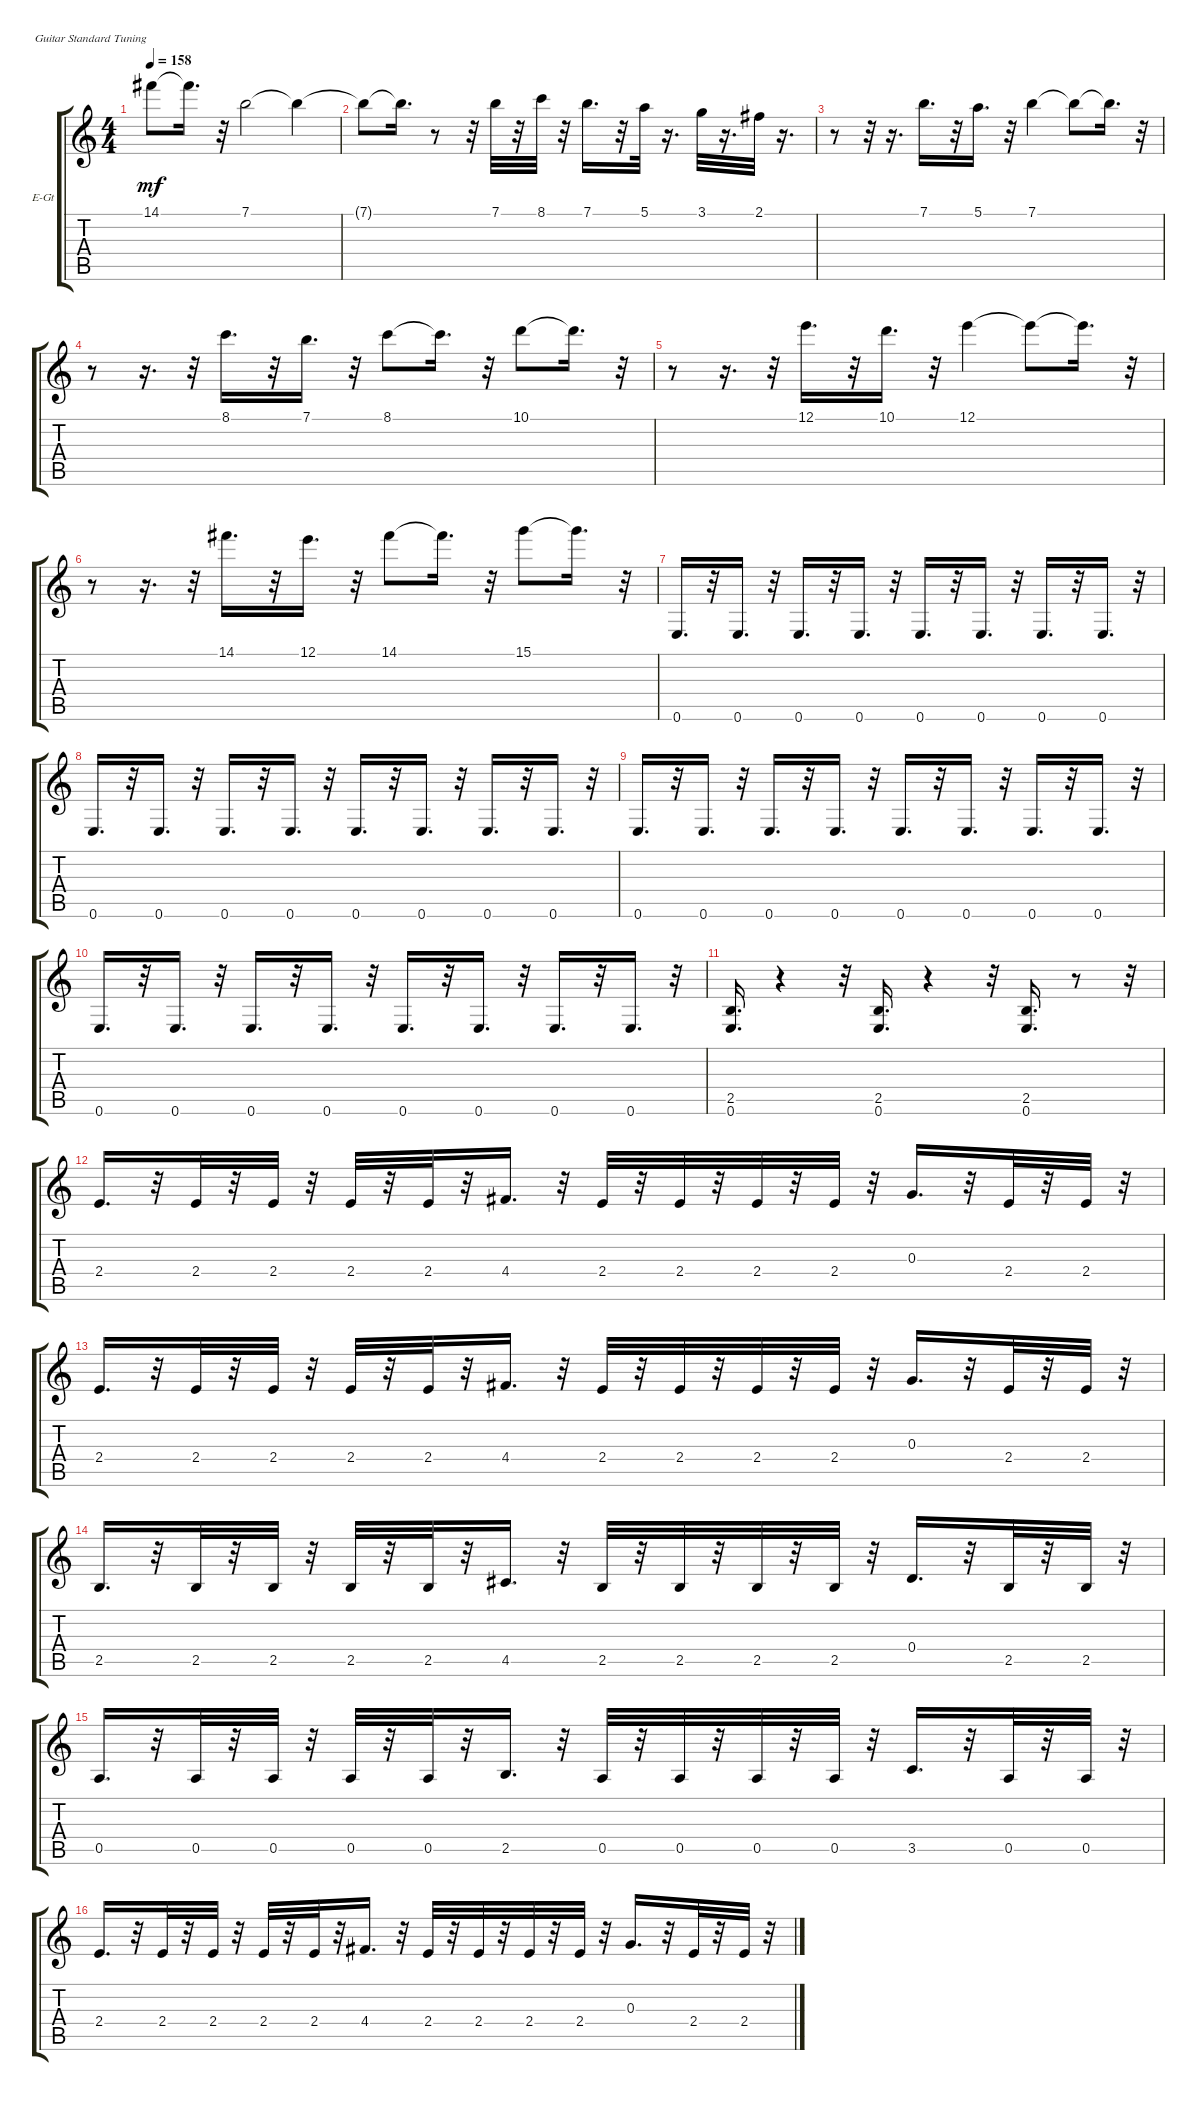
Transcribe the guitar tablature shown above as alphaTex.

\bracketExtendMode groupsimilarinstruments
\firstSystemTrackNameOrientation horizontal
\otherSystemsTrackNameOrientation horizontal
\track ("" "E-Gt") {instrument electricguitarclean}
\staff {score tabs}
\tuning (E4 B3 G3 D3 A2 E2)
\ts (4 4)
\tempo 158
\clef g2
\ks c
14.1{t}.8{dy mf} 14.1{t}.16{d} r.32 7.1.2 7.1{t}.4 |
7.1{t}.8 7.1{t}.16{d} r.8 r.32 7.1.32 r.32 8.1.32 r.32 7.1.16{d} r.32 5.1.32 r.16{d} 3.1.32 r.16{d} 2.1.32 r.16{d} |
r.8 r.32 r.16{d} 7.1.16{d} r.32 5.1.16{d} r.32 7.1.4 7.1{t}.8 7.1{t}.16{d} r.32 |
r.8 r.16{d} r.32 8.1.16{d} r.32 7.1.16{d} r.32 8.1.8 8.1{t}.16{d} r.32 10.1.8 10.1{t}.16{d} r.32 |
r.8 r.16{d} r.32 12.1.16{d} r.32 10.1.16{d} r.32 12.1.4 12.1{t}.8 12.1{t}.16{d} r.32 |
r.8 r.16{d} r.32 14.1.16{d} r.32 12.1.16{d} r.32 14.1.8 14.1{t}.16{d} r.32 15.1.8 15.1{t}.16{d} r.32 |
0.6.16{d} r.32 0.6.16{d} r.32 0.6.16{d} r.32 0.6.16{d} r.32 0.6.16{d} r.32 0.6.16{d} r.32 0.6.16{d} r.32 0.6.16{d} r.32 |
0.6.16{d} r.32 0.6.16{d} r.32 0.6.16{d} r.32 0.6.16{d} r.32 0.6.16{d} r.32 0.6.16{d} r.32 0.6.16{d} r.32 0.6.16{d} r.32 |
0.6.16{d} r.32 0.6.16{d} r.32 0.6.16{d} r.32 0.6.16{d} r.32 0.6.16{d} r.32 0.6.16{d} r.32 0.6.16{d} r.32 0.6.16{d} r.32 |
0.6.16{d} r.32 0.6.16{d} r.32 0.6.16{d} r.32 0.6.16{d} r.32 0.6.16{d} r.32 0.6.16{d} r.32 0.6.16{d} r.32 0.6.16{d} r.32 |
(2.5 0.6).16{d} r.4 r.32 (2.5 0.6).16{d} r.4 r.32 (2.5 0.6).16{d} r.8 r.32 |
2.4.16{d} r.32 2.4.32 r.32 2.4.32 r.32 2.4.32 r.32 2.4.32 r.32 4.4.16{d} r.32 2.4.32 r.32 2.4.32 r.32 2.4.32 r.32 2.4.32 r.32 0.3.16{d} r.32 2.4.32 r.32 2.4.32 r.32 |
2.4.16{d} r.32 2.4.32 r.32 2.4.32 r.32 2.4.32 r.32 2.4.32 r.32 4.4.16{d} r.32 2.4.32 r.32 2.4.32 r.32 2.4.32 r.32 2.4.32 r.32 0.3.16{d} r.32 2.4.32 r.32 2.4.32 r.32 |
2.5.16{d} r.32 2.5.32 r.32 2.5.32 r.32 2.5.32 r.32 2.5.32 r.32 4.5.16{d} r.32 2.5.32 r.32 2.5.32 r.32 2.5.32 r.32 2.5.32 r.32 0.4.16{d} r.32 2.5.32 r.32 2.5.32 r.32 |
0.5.16{d} r.32 0.5.32 r.32 0.5.32 r.32 0.5.32 r.32 0.5.32 r.32 2.5.16{d} r.32 0.5.32 r.32 0.5.32 r.32 0.5.32 r.32 0.5.32 r.32 3.5.16{d} r.32 0.5.32 r.32 0.5.32 r.32 |
2.4.16{d} r.32 2.4.32 r.32 2.4.32 r.32 2.4.32 r.32 2.4.32 r.32 4.4.16{d} r.32 2.4.32 r.32 2.4.32 r.32 2.4.32 r.32 2.4.32 r.32 0.3.16{d} r.32 2.4.32 r.32 2.4.32 r.32
